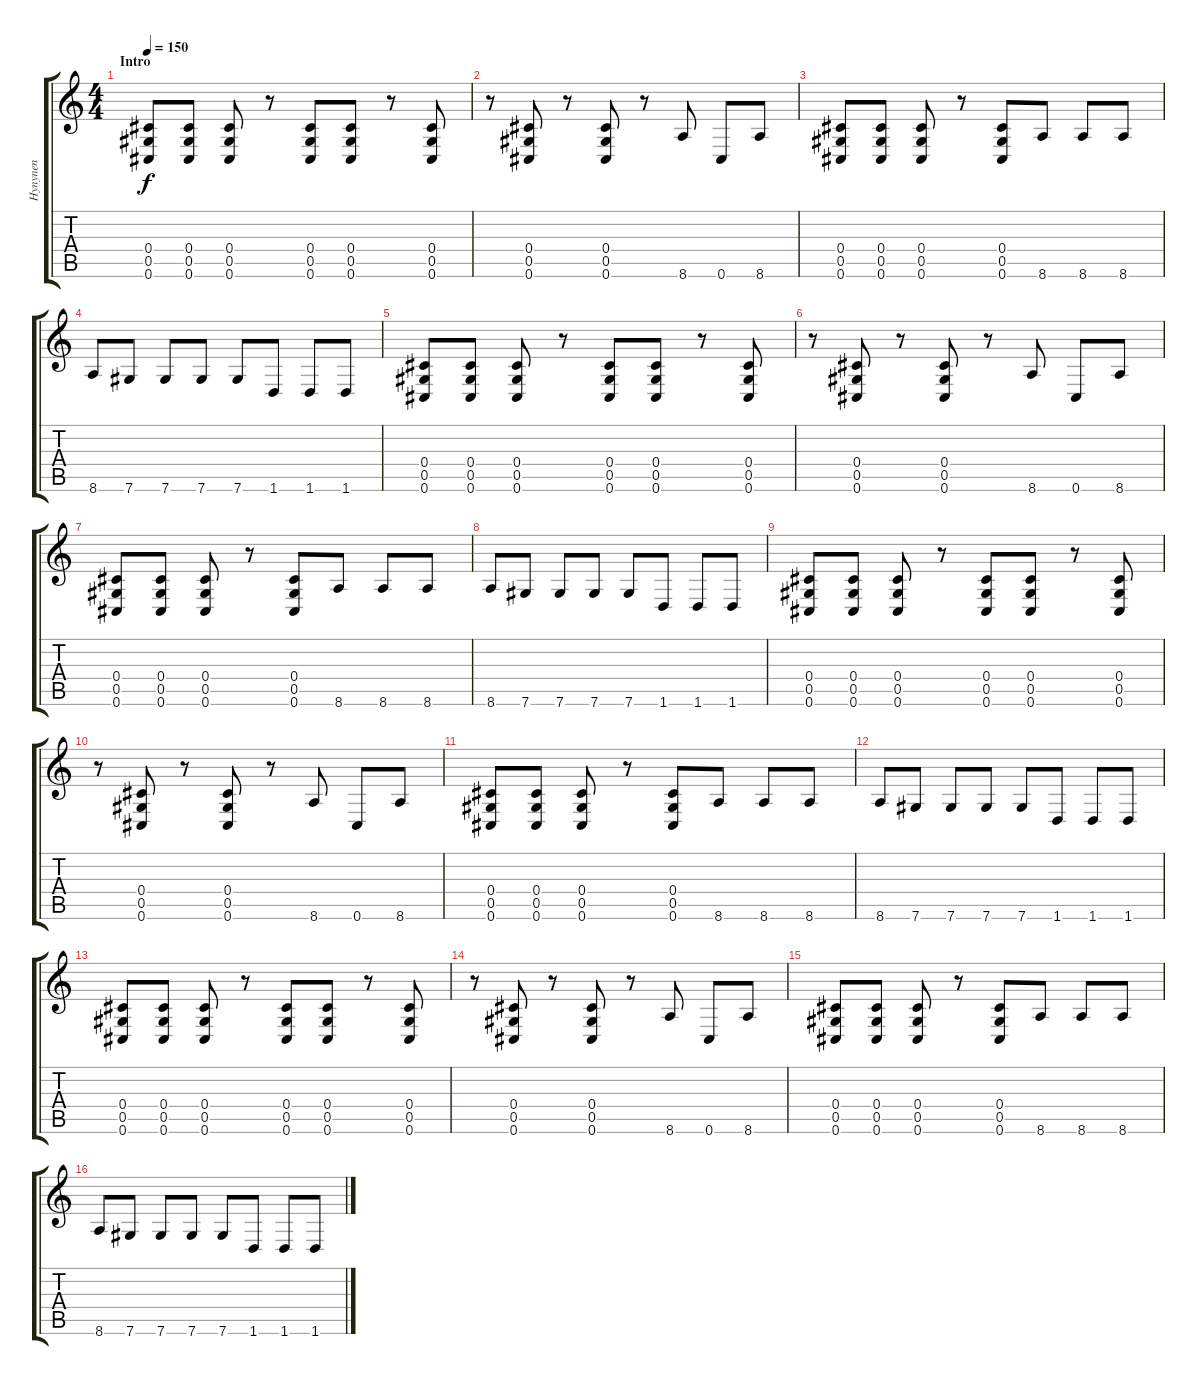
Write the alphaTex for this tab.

\track ("Hynynen" "Hynynen") {instrument distortionguitar}
\staff {score tabs}
\tuning (Eb4 Bb3 Gb3 Db3 Ab2 Db2) {hide}
\ts (4 4)
\section ("" "Intro")
\tempo 150
\clef g2
\ks c
(0.4 0.5 0.6).8{dy f instrument distortionguitar} (0.4 0.5 0.6).8 (0.4 0.5 0.6).8 r.8 (0.4 0.5 0.6).8 (0.4 0.5 0.6).8 r.8 (0.4 0.5 0.6).8 |
r.8 (0.4 0.5 0.6).8 r.8 (0.4 0.5 0.6).8 r.8 8.6.8 0.6.8 8.6.8 |
(0.4 0.5 0.6).8 (0.4 0.5 0.6).8 (0.4 0.5 0.6).8 r.8 (0.4 0.5 0.6).8 8.6.8 8.6.8 8.6.8 |
8.6.8 7.6.8 7.6.8 7.6.8 7.6.8 1.6.8 1.6.8 1.6.8 |
(0.4 0.5 0.6).8 (0.4 0.5 0.6).8 (0.4 0.5 0.6).8 r.8 (0.4 0.5 0.6).8 (0.4 0.5 0.6).8 r.8 (0.4 0.5 0.6).8 |
r.8 (0.4 0.5 0.6).8 r.8 (0.4 0.5 0.6).8 r.8 8.6.8 0.6.8 8.6.8 |
(0.4 0.5 0.6).8 (0.4 0.5 0.6).8 (0.4 0.5 0.6).8 r.8 (0.4 0.5 0.6).8 8.6.8 8.6.8 8.6.8 |
8.6.8 7.6.8 7.6.8 7.6.8 7.6.8 1.6.8 1.6.8 1.6.8 |
(0.4 0.5 0.6).8 (0.4 0.5 0.6).8 (0.4 0.5 0.6).8 r.8 (0.4 0.5 0.6).8 (0.4 0.5 0.6).8 r.8 (0.4 0.5 0.6).8 |
r.8 (0.4 0.5 0.6).8 r.8 (0.4 0.5 0.6).8 r.8 8.6.8 0.6.8 8.6.8 |
(0.4 0.5 0.6).8 (0.4 0.5 0.6).8 (0.4 0.5 0.6).8 r.8 (0.4 0.5 0.6).8 8.6.8 8.6.8 8.6.8 |
8.6.8 7.6.8 7.6.8 7.6.8 7.6.8 1.6.8 1.6.8 1.6.8 |
(0.4 0.5 0.6).8 (0.4 0.5 0.6).8 (0.4 0.5 0.6).8 r.8 (0.4 0.5 0.6).8 (0.4 0.5 0.6).8 r.8 (0.4 0.5 0.6).8 |
r.8 (0.4 0.5 0.6).8 r.8 (0.4 0.5 0.6).8 r.8 8.6.8 0.6.8 8.6.8 |
(0.4 0.5 0.6).8 (0.4 0.5 0.6).8 (0.4 0.5 0.6).8 r.8 (0.4 0.5 0.6).8 8.6.8 8.6.8 8.6.8 |
8.6.8 7.6.8 7.6.8 7.6.8 7.6.8 1.6.8 1.6.8 1.6.8
